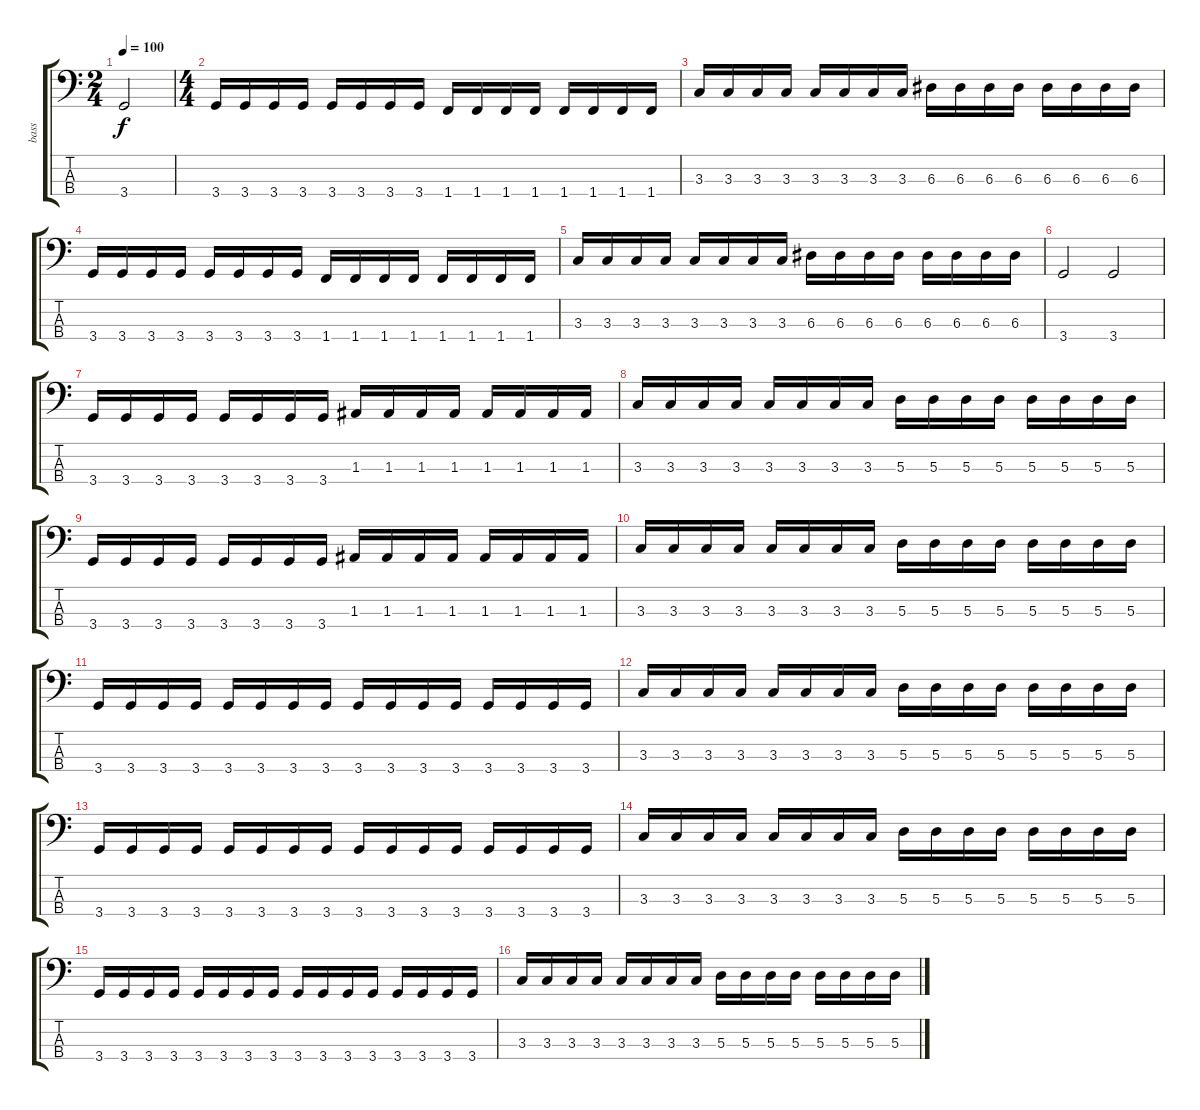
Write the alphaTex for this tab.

\track ("bass" "bass") {instrument electricbasspick}
\staff {score tabs}
\tuning (G2 D2 A1 E1) {hide}
\ts (2 4)
\tempo 100
\clef f4
\ks c
3.4.2{dy f} |
\ts (4 4)
3.4.16 3.4.16 3.4.16 3.4.16 3.4.16 3.4.16 3.4.16 3.4.16 1.4.16 1.4.16 1.4.16 1.4.16 1.4.16 1.4.16 1.4.16 1.4.16 |
3.3.16 3.3.16 3.3.16 3.3.16 3.3.16 3.3.16 3.3.16 3.3.16 6.3.16 6.3.16 6.3.16 6.3.16 6.3.16 6.3.16 6.3.16 6.3.16 |
3.4.16 3.4.16 3.4.16 3.4.16 3.4.16 3.4.16 3.4.16 3.4.16 1.4.16 1.4.16 1.4.16 1.4.16 1.4.16 1.4.16 1.4.16 1.4.16 |
3.3.16 3.3.16 3.3.16 3.3.16 3.3.16 3.3.16 3.3.16 3.3.16 6.3.16 6.3.16 6.3.16 6.3.16 6.3.16 6.3.16 6.3.16 6.3.16 |
3.4.2 3.4.2 |
3.4.16{instrument electricbasspick} 3.4.16 3.4.16 3.4.16 3.4.16 3.4.16 3.4.16 3.4.16 1.3.16 1.3.16 1.3.16 1.3.16 1.3.16 1.3.16 1.3.16 1.3.16 |
3.3.16 3.3.16 3.3.16 3.3.16 3.3.16 3.3.16 3.3.16 3.3.16 5.3.16 5.3.16 5.3.16 5.3.16 5.3.16 5.3.16 5.3.16 5.3.16 |
3.4.16 3.4.16 3.4.16 3.4.16 3.4.16 3.4.16 3.4.16 3.4.16 1.3.16 1.3.16 1.3.16 1.3.16 1.3.16 1.3.16 1.3.16 1.3.16 |
3.3.16 3.3.16 3.3.16 3.3.16 3.3.16 3.3.16 3.3.16 3.3.16 5.3.16 5.3.16 5.3.16 5.3.16 5.3.16 5.3.16 5.3.16 5.3.16 |
3.4.16 3.4.16 3.4.16 3.4.16 3.4.16 3.4.16 3.4.16 3.4.16 3.4.16 3.4.16 3.4.16 3.4.16 3.4.16 3.4.16 3.4.16 3.4.16 |
3.3.16 3.3.16 3.3.16 3.3.16 3.3.16 3.3.16 3.3.16 3.3.16 5.3.16 5.3.16 5.3.16 5.3.16 5.3.16 5.3.16 5.3.16 5.3.16 |
3.4.16 3.4.16 3.4.16 3.4.16 3.4.16 3.4.16 3.4.16 3.4.16 3.4.16 3.4.16 3.4.16 3.4.16 3.4.16 3.4.16 3.4.16 3.4.16 |
3.3.16 3.3.16 3.3.16 3.3.16 3.3.16 3.3.16 3.3.16 3.3.16 5.3.16 5.3.16 5.3.16 5.3.16 5.3.16 5.3.16 5.3.16 5.3.16 |
3.4.16 3.4.16 3.4.16 3.4.16 3.4.16 3.4.16 3.4.16 3.4.16 3.4.16 3.4.16 3.4.16 3.4.16 3.4.16 3.4.16 3.4.16 3.4.16 |
3.3.16 3.3.16 3.3.16 3.3.16 3.3.16 3.3.16 3.3.16 3.3.16 5.3.16 5.3.16 5.3.16 5.3.16 5.3.16 5.3.16 5.3.16 5.3.16
